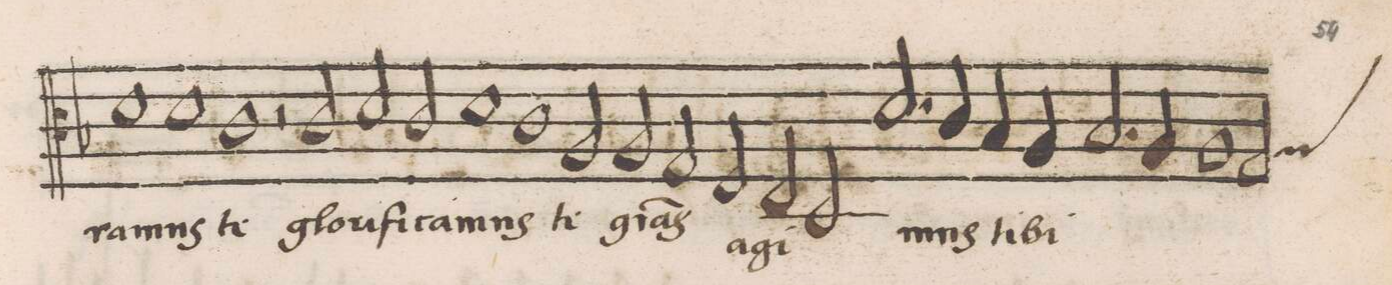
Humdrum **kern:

**kern	**text
*I"ALTVS	*
*clefC3	*
*k[b-]	*
*met(C)	*
*M2/1	*
1d\	-ra-
1d\	-mus
=20-	=20-
1c\	te
2r	.
2c/	glo-
=21-	=21-
2d/	-ri-
2c/	-fi-
1d\	-ca-
=22-	=22-
1c\	-mus
2A/	te
2A/	gra
=23-	=23-
2G/	(ti-
2F/	-a)s
2E/	a-
2D/	-gi-
=24-	=24-
2.d/	-mus
4c/	.
4B-/	ti-
4A/	-bi
2.B-/	.
=25-	=25-
4A/	.
1A/	.
*custos:A	*
2G/	.
=26-	=26-
*-	*-
